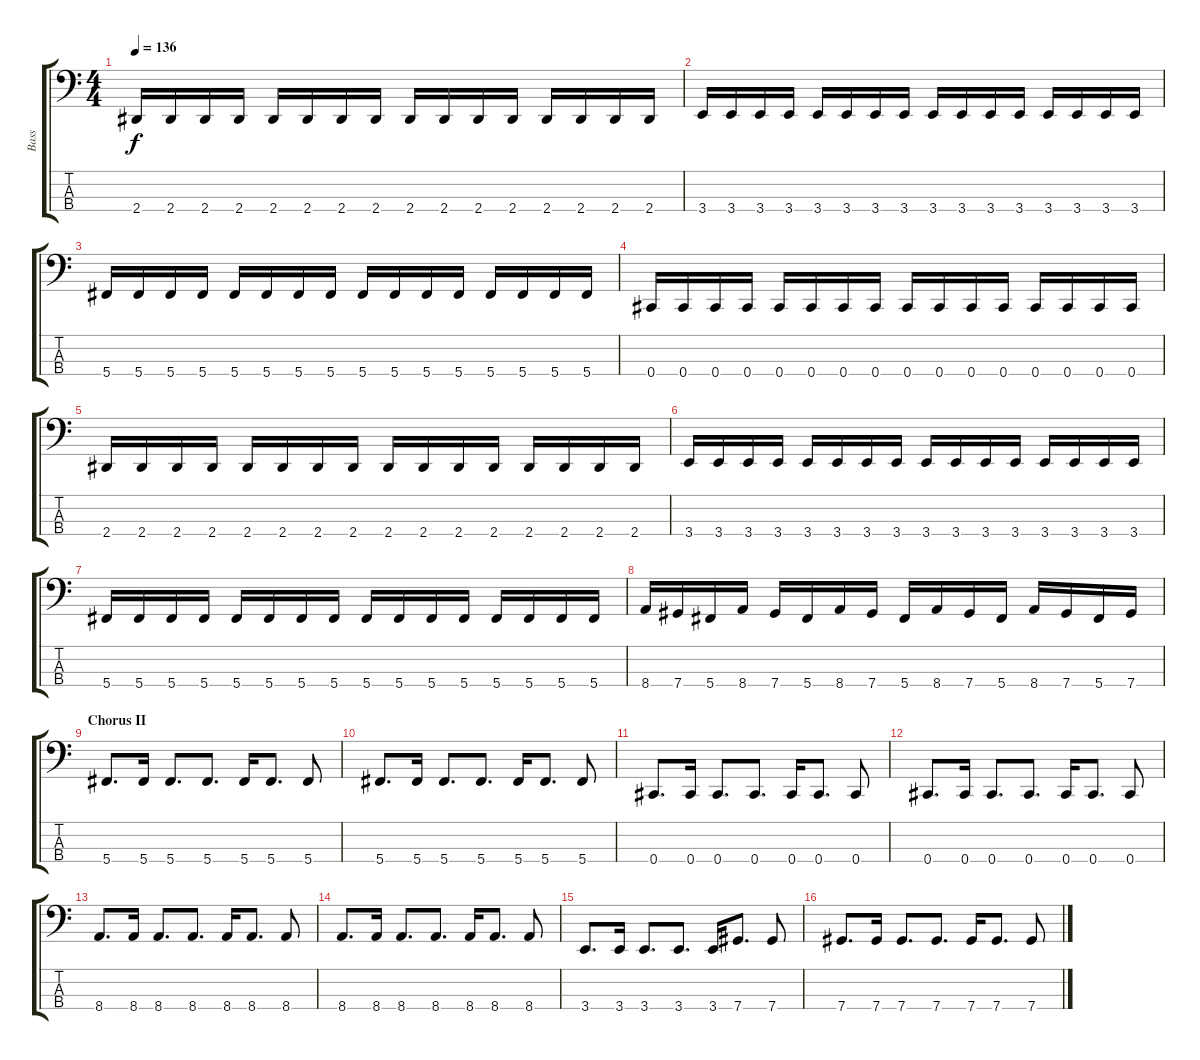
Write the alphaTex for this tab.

\track ("Bass" "Bass") {instrument electricbasspick}
\staff {score tabs}
\tuning (Gb2 Db2 Ab1 Db1) {hide}
\ts (4 4)
\tempo 136
\clef f4
\ks c
2.4.16{dy f} 2.4.16 2.4.16 2.4.16 2.4.16 2.4.16 2.4.16 2.4.16 2.4.16 2.4.16 2.4.16 2.4.16 2.4.16 2.4.16 2.4.16 2.4.16 |
3.4.16 3.4.16 3.4.16 3.4.16 3.4.16 3.4.16 3.4.16 3.4.16 3.4.16 3.4.16 3.4.16 3.4.16 3.4.16 3.4.16 3.4.16 3.4.16 |
5.4.16 5.4.16 5.4.16 5.4.16 5.4.16 5.4.16 5.4.16 5.4.16 5.4.16 5.4.16 5.4.16 5.4.16 5.4.16 5.4.16 5.4.16 5.4.16 |
0.4.16 0.4.16 0.4.16 0.4.16 0.4.16 0.4.16 0.4.16 0.4.16 0.4.16 0.4.16 0.4.16 0.4.16 0.4.16 0.4.16 0.4.16 0.4.16 |
2.4.16 2.4.16 2.4.16 2.4.16 2.4.16 2.4.16 2.4.16 2.4.16 2.4.16 2.4.16 2.4.16 2.4.16 2.4.16 2.4.16 2.4.16 2.4.16 |
3.4.16 3.4.16 3.4.16 3.4.16 3.4.16 3.4.16 3.4.16 3.4.16 3.4.16 3.4.16 3.4.16 3.4.16 3.4.16 3.4.16 3.4.16 3.4.16 |
5.4.16 5.4.16 5.4.16 5.4.16 5.4.16 5.4.16 5.4.16 5.4.16 5.4.16 5.4.16 5.4.16 5.4.16 5.4.16 5.4.16 5.4.16 5.4.16 |
8.4.16 7.4.16 5.4.16 8.4.16 7.4.16 5.4.16 8.4.16 7.4.16 5.4.16 8.4.16 7.4.16 5.4.16 8.4.16 7.4.16 5.4.16 7.4.16 |
\section ("" "Chorus II")
5.4.8{d} 5.4.16 5.4.8{d} 5.4.8{d} 5.4.16 5.4.8{d} 5.4.8 |
5.4.8{d} 5.4.16 5.4.8{d} 5.4.8{d} 5.4.16 5.4.8{d} 5.4.8 |
0.4.8{d} 0.4.16 0.4.8{d} 0.4.8{d} 0.4.16 0.4.8{d} 0.4.8 |
0.4.8{d} 0.4.16 0.4.8{d} 0.4.8{d} 0.4.16 0.4.8{d} 0.4.8 |
8.4.8{d} 8.4.16 8.4.8{d} 8.4.8{d} 8.4.16 8.4.8{d} 8.4.8 |
8.4.8{d} 8.4.16 8.4.8{d} 8.4.8{d} 8.4.16 8.4.8{d} 8.4.8 |
3.4.8{d} 3.4.16 3.4.8{d} 3.4.8{d} 3.4.16 7.4.8{d} 7.4.8 |
7.4.8{d} 7.4.16 7.4.8{d} 7.4.8{d} 7.4.16 7.4.8{d} 7.4.8
